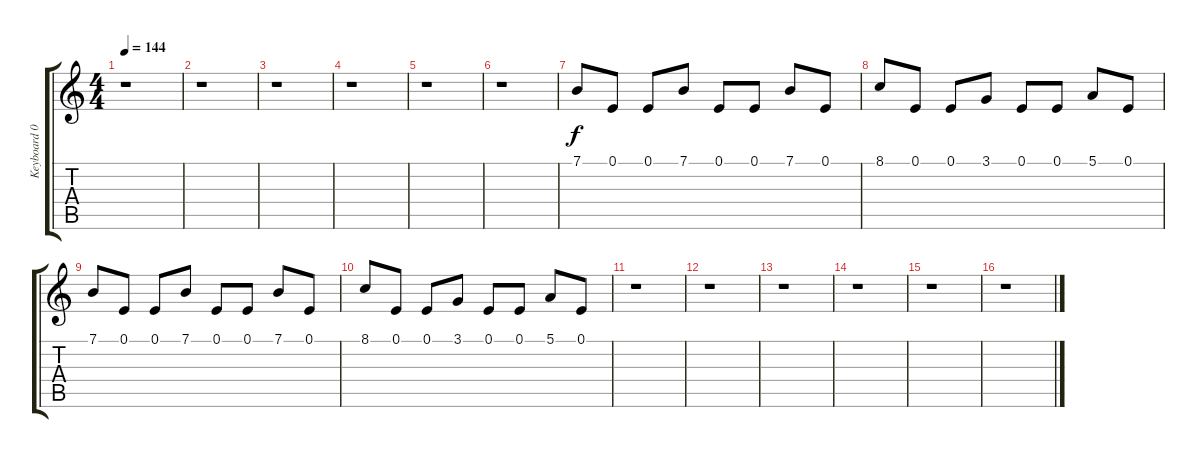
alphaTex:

\track ("Keyboard 02" "Keyboard 0") {instrument lead2sawtooth}
\staff {score tabs}
\tuning (E4 B3 G3 D3 A2 E2) {hide}
\ts (4 4)
\tempo 144
\clef g2
\ks c
r.1{dy f} |
r.1 |
r.1 |
r.1 |
r.1 |
r.1 |
7.1.8{instrument distortionguitar} 0.1.8 0.1.8 7.1.8 0.1.8 0.1.8 7.1.8 0.1.8 |
8.1.8 0.1.8 0.1.8 3.1.8 0.1.8 0.1.8 5.1.8 0.1.8 |
7.1.8 0.1.8 0.1.8 7.1.8 0.1.8 0.1.8 7.1.8 0.1.8 |
8.1.8 0.1.8 0.1.8 3.1.8 0.1.8 0.1.8 5.1.8 0.1.8 |
r.1 |
r.1 |
r.1 |
r.1 |
r.1 |
r.1
